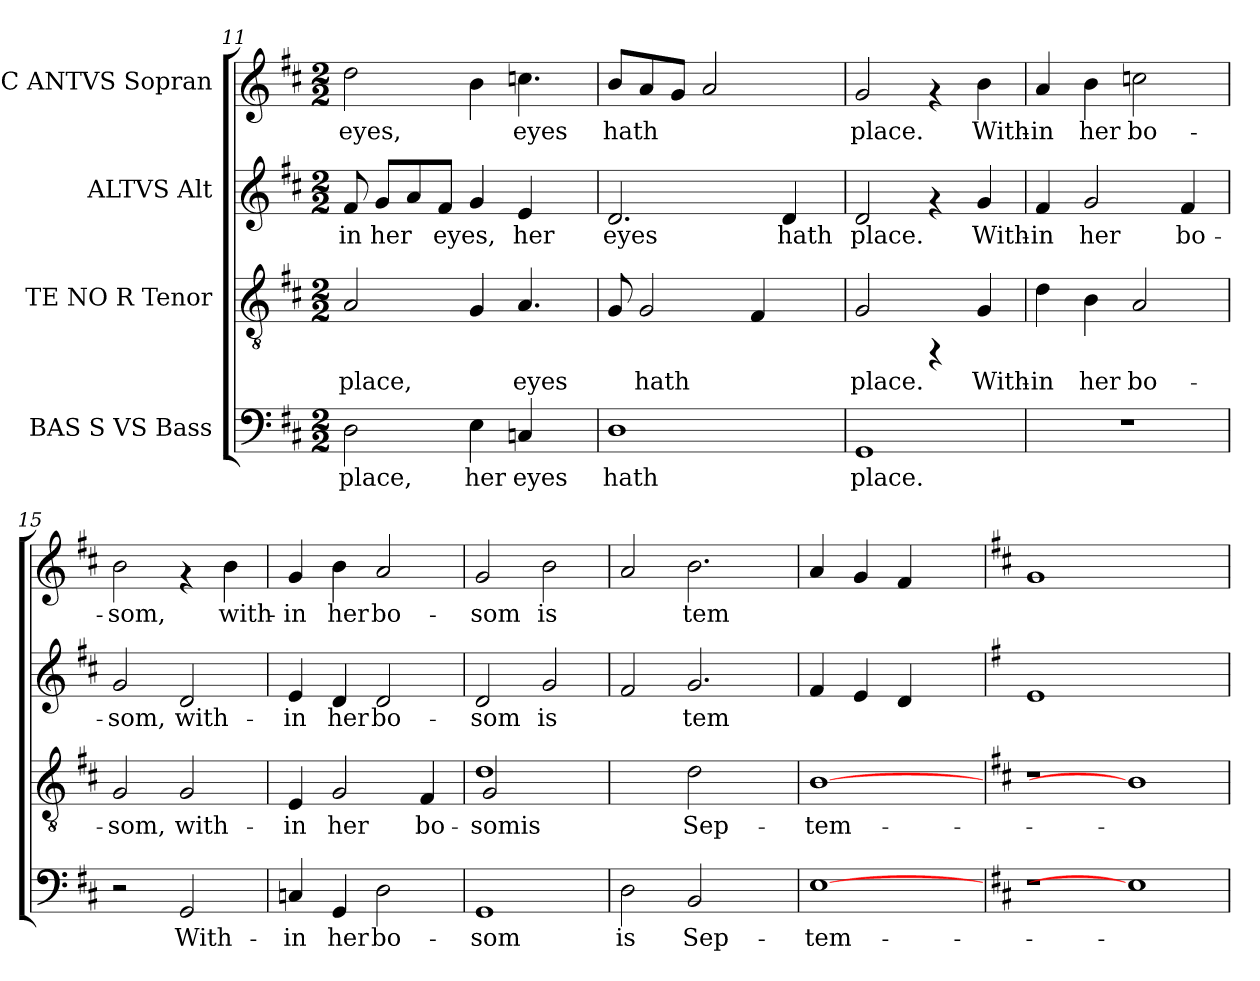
**kern	**text	**kern	**text	**kern	**text	**kern	**text
*part4	*part4	*part3	*part3	*part2	*part2	*part1	*part1
*staff4	*staff4	*staff3	*staff3	*staff2	*staff2	*staff1	*staff1
*I"BAS S VS  Bass	*	*I"TE NO R  Tenor	*	*I"ALTVS  Alt	*	*I"C ANTVS  Sopran	*
!!LO:LB:g=z
*clefF4	*	*clefGv2	*	*clefG2	*	*clefG2	*
*k[f#c#]	*	*k[f#c#]	*	*k[f#c#]	*	*k[f#c#]	*
*D:	*	*D:	*	*D:	*	*D:	*
*M2/2	*	*M2/2	*	*M2/2	*	*M2/2	*
=11	=11	=11	=11	=11	=11	=11	=11
!	!LO:LY:b:cj	!	!LO:LY:b:cj	!	!LO:LY:b:cj	!	!LO:LY:b:cj
2D\	place,	2A/	place,	8f#/	in	2dd\	eyes,
!	!	!	!	!	!LO:LY:b:cj	!	!
.	.	.	.	8g/L	her	.	.
!	!	!	!	!	!LO:LY:b:cj	!	!
.	.	.	.	8a/	.	.	.
!	!	!	!	!	!LO:LY:b:cj	!	!
.	.	.	.	8f#/J	eyes,	.	.
!	!LO:LY:b:cj	!	!	!	!LO:LY:b:cj	!	!
4E\	her	4G/	.	4g/	.	4b\	.
!	!LO:LY:b:cj	!	!LO:LY:b:cj	!	!LO:LY:b:cj	!	!LO:LY:b:cj
4Cn/	eyes	4.A/	eyes	4e/	her	4.ccn\	eyes
8ryy	.	.	.	8ryy	.	.	.
=12	=12	=12	=12	=12	=12	=12	=12
!	!LO:LY:b:cj	!	!LO:LY:b:cj	!	!LO:LY:b:cj	!	!LO:LY:b:cj
1D	hath	8G/	.	2.d/	eyes	8b/L	hath
!	!	!	!LO:LY:b:cj	!	!	!	!LO:LY:b:cj
.	.	2G/	hath	.	.	8a/	.
!	!	!	!	!	!	!	!LO:LY:b:cj
.	.	.	.	.	.	8g/J	.
!	!	!	!	!	!	!	!LO:LY:b:cj
.	.	.	.	.	.	2a/	.
!	!	!	!LO:LY:b:cj	!	!	!	!
.	.	4F#/	.	.	.	.	.
!	!	!	!	!	!LO:LY:b:cj	!	!
.	.	.	.	4d/	hath	.	.
.	.	8ryy	.	.	.	8ryy	.
=13	=13	=13	=13	=13	=13	=13	=13
!	!LO:LY:b:cj	!	!LO:LY:b:cj	!	!LO:LY:b:cj	!	!LO:LY:b:cj
1GG	place.	2G/	place.	2d/	place.	2g/	place.
.	.	4rFF	.	4rf	.	4rf	.
!	!	!	!LO:LY:b:cj	!	!LO:LY:b:cj	!	!LO:LY:b:cj
.	.	4G/	With-	4g/	With-	4b\	With-
=14	=14	=14	=14	=14	=14	=14	=14
!	!	!	!LO:LY:b:cj	!	!LO:LY:b:cj	!	!LO:LY:b:cj
1r	.	4d\	-in	4f#/	-in	4a/	-in
!	!	!	!LO:LY:b:cj	!	!LO:LY:b:cj	!	!LO:LY:b:cj
.	.	4B\	her	2g/	her	4b\	her
!	!	!	!LO:LY:b:cj	!	!	!	!LO:LY:b:cj
.	.	2A/	bo-	.	.	2ccn\	bo-
!	!	!	!	!	!LO:LY:b:cj	!	!
.	.	.	.	4f#/	bo-	.	.
=15	=15	=15	=15	=15	=15	=15	=15
!	!	!	!LO:LY:b:cj	!	!LO:LY:b:cj	!	!LO:LY:b:cj
2r	.	2G/	-som,	2g/	-som,	2b\	-som,
!	!LO:LY:b:cj	!	!LO:LY:b:cj	!	!LO:LY:b:cj	!	!
2GG/	With-	2G/	with-	2d/	with-	4rf	.
!	!	!	!	!	!	!	!LO:LY:b:cj
.	.	.	.	.	.	4b\	with-
=16	=16	=16	=16	=16	=16	=16	=16
!	!LO:LY:b:cj	!	!LO:LY:b:cj	!	!LO:LY:b:cj	!	!LO:LY:b:cj
4Cn/	-in	4E/	-in	4e/	-in	4g/	-in
!	!LO:LY:b:cj	!	!LO:LY:b:cj	!	!LO:LY:b:cj	!	!LO:LY:b:cj
4GG/	her	2G/	her	4d/	her	4b\	her
!	!LO:LY:b:cj	!	!	!	!LO:LY:b:cj	!	!LO:LY:b:cj
2D\	bo-	.	.	2d/	bo-	2a/	bo-
!	!	!	!LO:LY:b:cj	!	!	!	!
.	.	4F#/	bo-	.	.	.	.
!!LO:PB:g=z
=17	=17	=17	=17	=17	=17	=17	=17
!	!LO:LY:b:cj	!	!LO:LY:b:cj	!	!LO:LY:b:cj	!	!LO:LY:b:cj
*	*	*^	*	*	*	*	*
1GG	-som	1d	2G/	-somis	2d/	-som	2g/	-som
!	!	!	!	!	!	!LO:LY:b:cj	!	!LO:LY:b:cj
.	.	.	2ryy	.	2g/	is	2b\	is
=18	=18	=18	=18	=18	=18	=18	=18	=18
!	!LO:LY:b:cj	!	!	!	!	!	!	!
*	*	*v	*v	*	*	*	*	*
2D\	is	2ryy	.	2f#/	.	2a/	.
!	!LO:LY:b:cj	!	!LO:LY:b:cj	!	!LO:LY:b:cj	!	!LO:LY:b:cj
2BB/	Sep-	2d\	Sep-	2.g/	tem-	2.b\	tem-
4ryy	.	4ryy	.	.	.	.	.
=19	=19	=19	=19	=19	=19	=19	=19
!	!LO:LY:b:cj	!	!LO:LY:b:cj	!	!LO:LY:b:cj	!	!LO:LY:b:cj
[1E	-tem-	[1B	-tem-	4f#/	--	4a/	--
!	!	!	!	!	!LO:LY:b:cj	!	!LO:LY:b:cj
.	.	.	.	4e/	--	4g/	--
!	!	!	!	!	!LO:LY:b:cj	!	!LO:LY:b:cj
.	.	.	.	4d/	--	4f#/	--
.	.	.	.	4ryy	.	4ryy	.
=20	=20	=20	=20	=20	=20	=20	=20
*	*	*	*	*k[f#]	*	*	*
*	*	*	*	*G:	*	*	*
!	!	!	!	!	!LO:LY:b:cj	!	!LO:LY:b:cj
1r	.	1r	.	1e	--	1g	--
1E]	.	1B]	.	1ryy	.	1ryy	.
=	=	=	=	=	=	=	=
*-	*-	*-	*-	*-	*-	*-	*-
